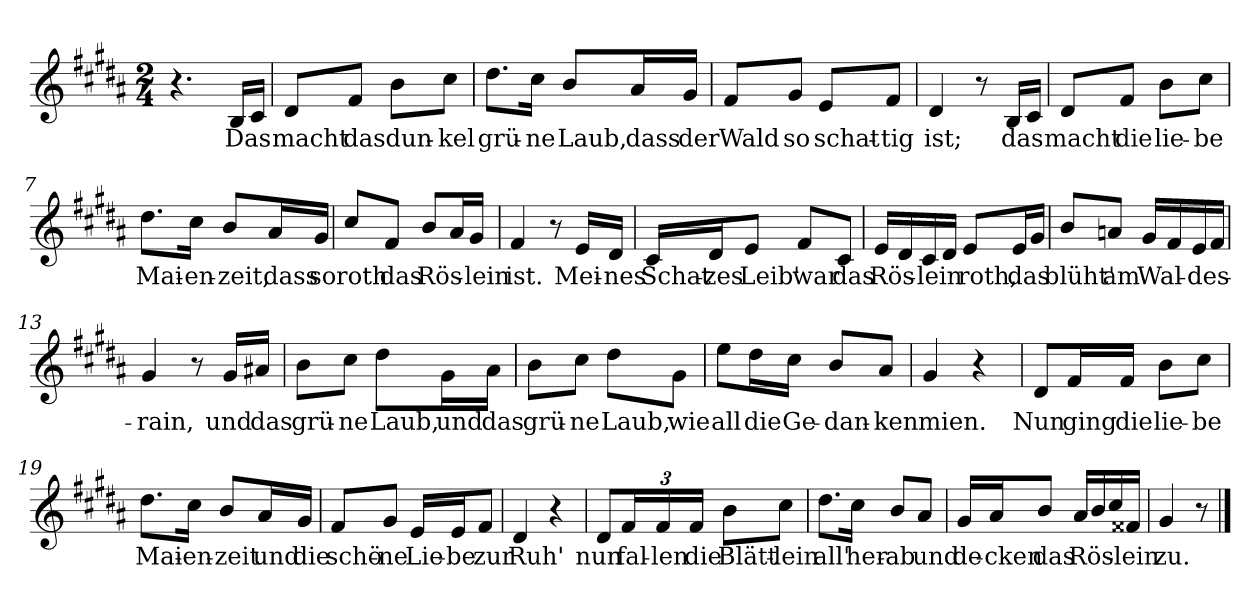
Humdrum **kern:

**kern	**text
*part1	*part1
*staff1	*staff1
*clefG2	*
*k[f#c#g#d#a#]	*
*M2/4	*
=1	=1
4.r	.
!	!LO:LY:b
16B/LL	Das
16c#/JJ	.
=2	=2
!	!LO:LY:b
8d#/L	macht
!	!LO:LY:b
8f#/J	das
!	!LO:LY:b
8b\L	dun-
!	!LO:LY:b
8cc#\J	-kel
=3	=3
!	!LO:LY:b
8.dd#\L	grü-
!	!LO:LY:b
16cc#\Jk	-ne
!	!LO:LY:b
8b/L	Laub,
!	!LO:LY:b
16a#/L	dass
!	!LO:LY:b
16g#/JJ	der
=4	=4
!	!LO:LY:b
8f#/L	Wald
!	!LO:LY:b
8g#/J	so
!	!LO:LY:b
8e/L	schat-
!	!LO:LY:b
8f#/J	-tig
=5	=5
!	!LO:LY:b
4d#/	ist;
8r	.
!	!LO:LY:b
16B/LL	das
16c#/JJ	.
=6	=6
!	!LO:LY:b
8d#/L	macht
!	!LO:LY:b
8f#/J	die
!	!LO:LY:b
8b\L	lie-
!	!LO:LY:b
8cc#\J	-be
!!LO:LB:g=z
=7	=7
!	!LO:LY:b
8.dd#\L	Mai-
!	!LO:LY:b
16cc#\Jk	-en-
!	!LO:LY:b
8b/L	-zeit,
!	!LO:LY:b
16a#/L	dass
!	!LO:LY:b
16g#/JJ	so
=8	=8
!	!LO:LY:b
8cc#/L	roth
!	!LO:LY:b
8f#/J	das
!	!LO:LY:b
8b/L	Rös-
16a#/L	.
!	!LO:LY:b
16g#/JJ	-lein
=9	=9
!	!LO:LY:b
4f#/	ist.
8r	.
!	!LO:LY:b
16e/LL	Mei-
!	!LO:LY:b
16d#/JJ	-nes
=10	=10
!	!LO:LY:b
16c#/LL	Schat-
!	!LO:LY:b
16d#/J	-zes
!	!LO:LY:b
8e/J	Leib'
!	!LO:LY:b
8f#/L	war
!	!LO:LY:b
8c#/J	das
=11	=11
!	!LO:LY:b
16e/LL	Rös-
16d#/	.
!	!LO:LY:b
16c#/	-lein
16d#/JJ	.
!	!LO:LY:b
8e/L	roth,
!	!LO:LY:b
16e/L	das
16g#/JJ	.
!!LO:LB:g=z
=12	=12
!	!LO:LY:b
8b/L	blüht'
!	!LO:LY:b
8an/J	am
!	!LO:LY:b
16g#/LL	Wal-
16f#/	.
!	!LO:LY:b
16e/	-des-
16f#/JJ	.
=13	=13
!	!LO:LY:b
4g#/	-rain,
8r	.
!	!LO:LY:b
16g#/LL	und
!	!LO:LY:b
16a#X/JJ	das
=14	=14
!	!LO:LY:b
8b\L	grü-
!	!LO:LY:b
8cc#\J	-ne
!	!LO:LY:b
8dd#\L	Laub,
!	!LO:LY:b
16g#\L	und
!	!LO:LY:b
16a#\JJ	das
=15	=15
!	!LO:LY:b
8b\L	grü-
!	!LO:LY:b
8cc#\J	-ne
!	!LO:LY:b
8dd#\L	Laub,
!	!LO:LY:b
8g#\J	wie
=16	=16
!	!LO:LY:b
8ee\L	all
!	!LO:LY:b
16dd#\L	die
!	!LO:LY:b
16cc#\JJ	Ge-
!	!LO:LY:b
8b/L	-dan-
!	!LO:LY:b
8a#/J	-ken
=17	=17
!	!LO:LY:b
4g#/	mien.
4r	.
!!LO:LB:g=z
=18	=18
!	!LO:LY:b
8d#/L	Nun
!	!LO:LY:b
16f#/L	ging
!	!LO:LY:b
16f#/JJ	die
!	!LO:LY:b
8b\L	lie-
!	!LO:LY:b
8cc#\J	-be
=19	=19
!	!LO:LY:b
8.dd#\L	Mai-
!	!LO:LY:b
16cc#\Jk	-en-
!	!LO:LY:b
8b/L	-zeit
!	!LO:LY:b
16a#/L	und
!	!LO:LY:b
16g#/JJ	die
=20	=20
!	!LO:LY:b
8f#/L	schö-
!	!LO:LY:b
8g#/J	-ne
!	!LO:LY:b
16e/LL	Lie-
!	!LO:LY:b
16e/J	-be
!	!LO:LY:b
8f#/J	zur
=21	=21
!	!LO:LY:b
4d#/	Ruh'
4r	.
=22	=22
!	!LO:LY:b
8d#/L	nun
!	!LO:LY:b
24f#/L	fal-
!	!LO:LY:b
24f#/	-len
!	!LO:LY:b
24f#/JJ	die
!	!LO:LY:b
8b\L	Blätt-
!	!LO:LY:b
8cc#\J	-lein
=23	=23
!	!LO:LY:b
8.dd#\L	all'
!	!LO:LY:b
16cc#\Jk	her-
!	!LO:LY:b
8b/L	-ab
!	!LO:LY:b
8a#/J	und
!!LO:LB:g=z
=24	=24
!	!LO:LY:b
16g#/LL	de-
!	!LO:LY:b
16a#/J	-cken
!	!LO:LY:b
8b/J	das
!	!LO:LY:b
16a#/LL	Rös-
16b/	.
16cc#/	.
!	!LO:LY:b
16f##X/JJ	-lein
=25	=25
!	!LO:LY:b
4g#/	zu.
8r	.
==	==
*-	*-
